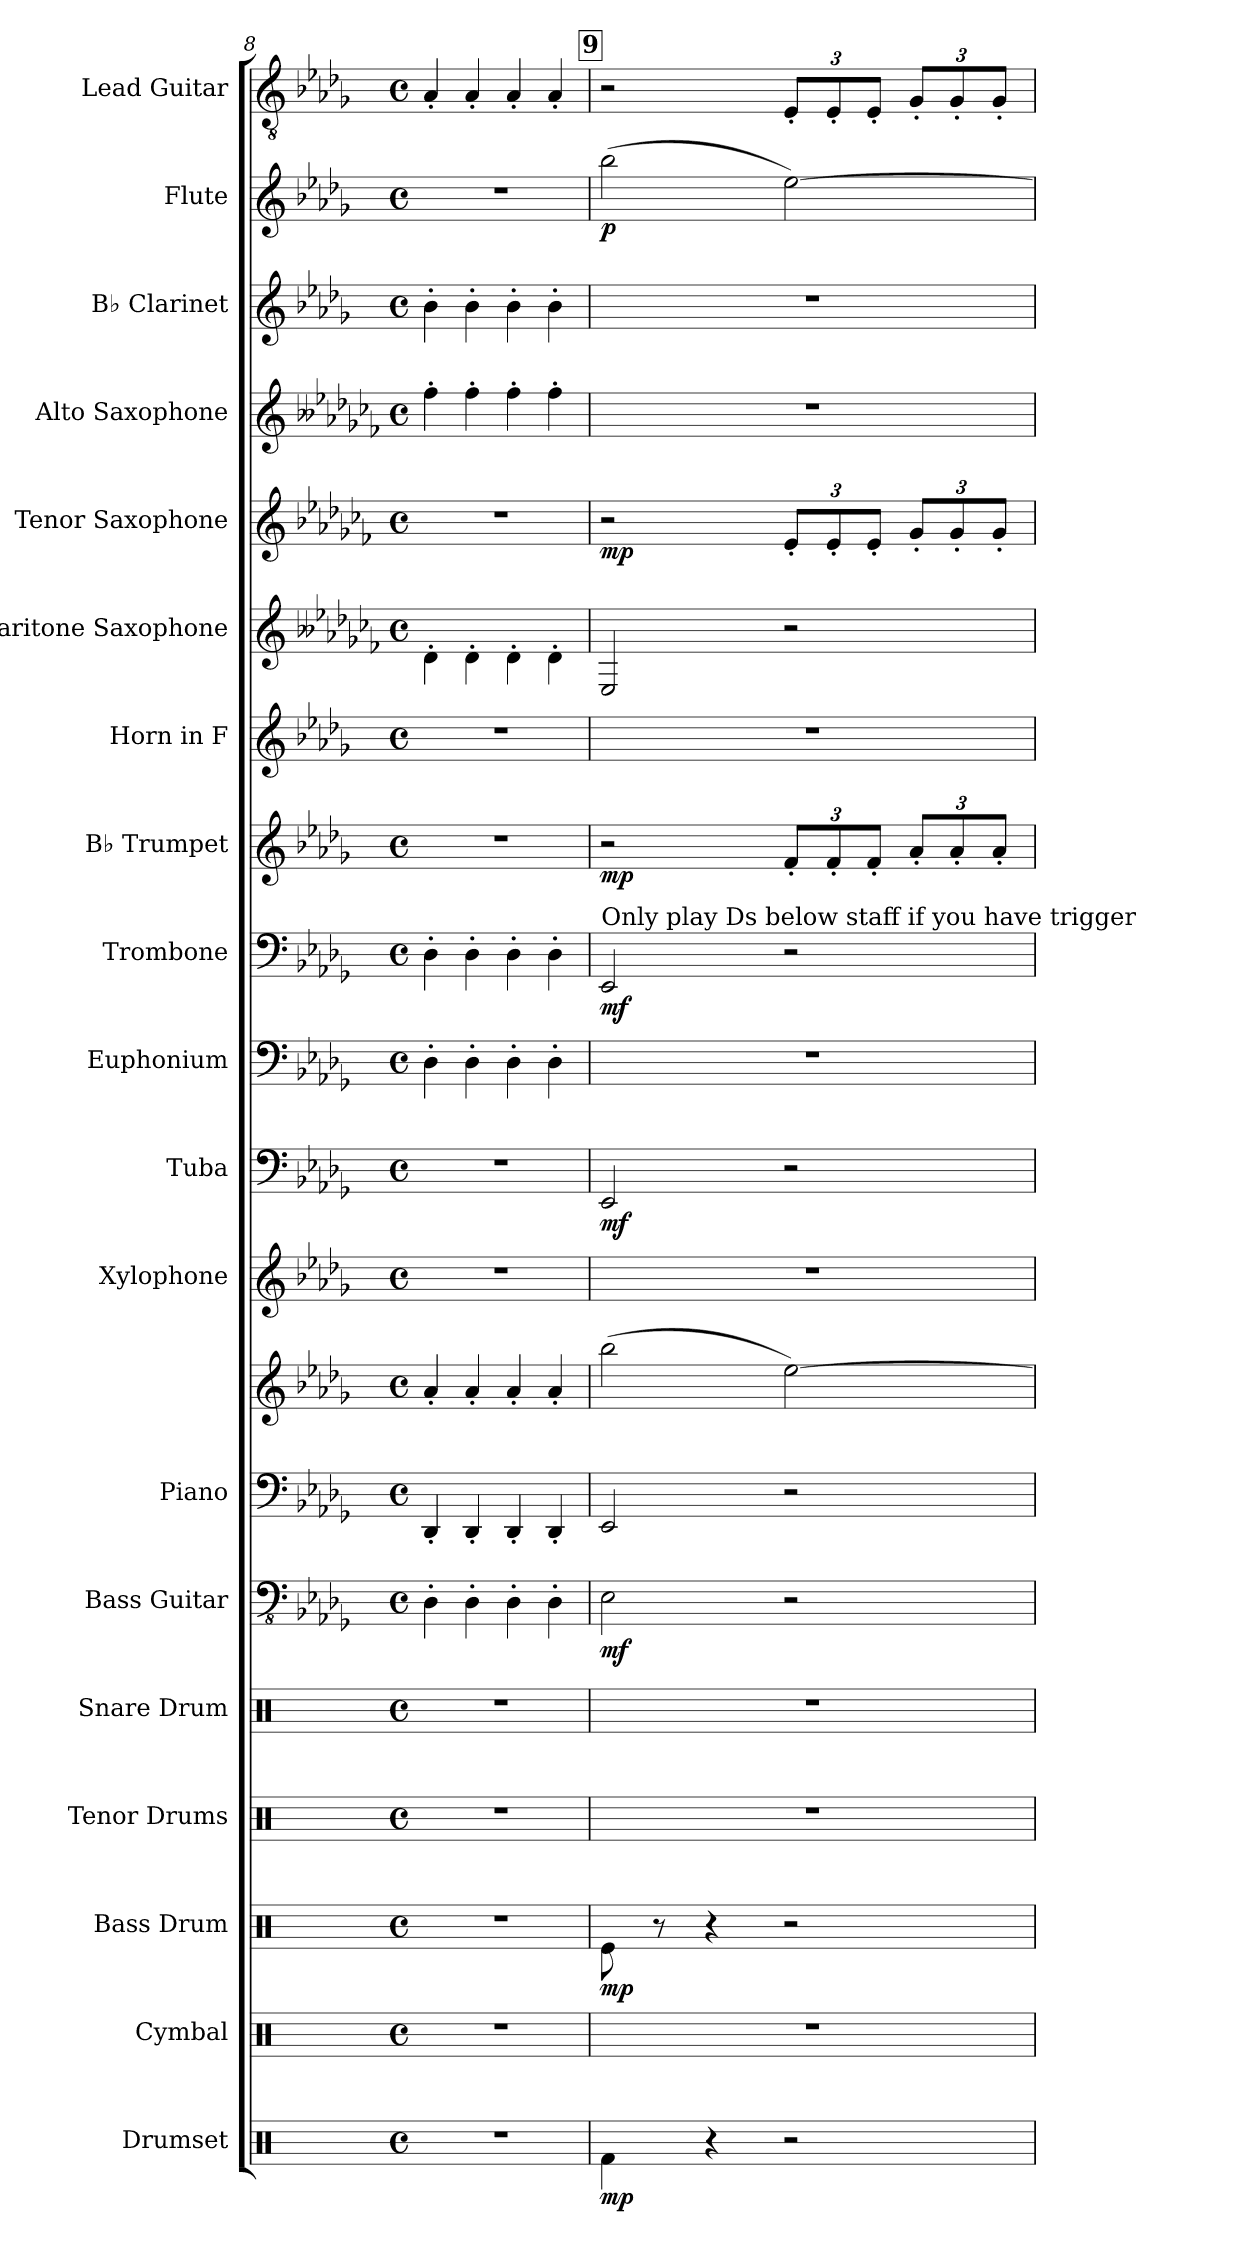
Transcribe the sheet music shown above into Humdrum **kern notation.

**kern	**dynam	**kern	**kern	**dynam	**kern	**kern	**kern	**dynam	**kern	**kern	**dynam	**kern	**kern	**dynam	**kern	**kern	**dynam	**kern	**dynam	**kern	**kern	**kern	**dynam	**kern	**kern	**kern	**dynam	**kern
*part19	*part19	*part18	*part17	*part17	*part16	*part15	*part14	*part14	*part13	*part13	*part13	*part12	*part11	*part11	*part10	*part9	*part9	*part8	*part8	*part7	*part6	*part5	*part5	*part4	*part3	*part2	*part2	*part1
*staff20	*staff20	*staff19	*staff18	*staff18	*staff17	*staff16	*staff15	*staff15	*staff14	*staff13	*staff13/14	*staff12	*staff11	*staff11	*staff10	*staff9	*staff9	*staff8	*staff8	*staff7	*staff6	*staff5	*staff5	*staff4	*staff3	*staff2	*staff2	*staff1
*I"Drumset	*	*I"Cymbal	*I"Bass Drum	*	*I"Tenor Drums	*I"Snare Drum	*I"Bass Guitar	*	*I"Piano	*	*	*I"Xylophone	*I"Tuba	*	*I"Euphonium	*I"Trombone	*	*I"B♭ Trumpet	*	*I"Horn in F	*I"Baritone Saxophone	*I"Tenor Saxophone	*	*I"Alto Saxophone	*I"B♭ Clarinet	*I"Flute	*	*I"Lead Guitar
*I'Drs.	*	*I'Cym.	*I'B. Dr.	*	*I'TD	*I'Sn. Dr.	*I'B. Guit.	*	*I'Pno.	*	*	*I'Xyl.	*I'Tba.	*	*I'Euph.	*I'Trb.	*	*I'B♭ Tpt.	*	*	*I'Bar. Sax.	*I'T. Sax.	*	*I'A. Sax.	*I'B♭ Cl.	*I'Fl.	*	*I'L. Guit.
*clefX	*	*clefX	*clefX	*	*clefX	*clefX	*clefFv4	*	*clefF4	*clefG2	*	*clefG2	*clefF4	*	*clefF4	*clefF4	*	*clefG2	*	*clefG2	*clefG2	*clefG2	*	*clefG2	*clefG2	*clefG2	*	*clefGv2
*	*	*	*	*	*	*	*	*	*	*	*	*ITrd-7c-12	*	*	*	*	*	*ITrd1c2	*	*ITrd4c7	*ITrd12c21	*ITrd8c14	*	*ITrd5c9	*ITrd1c2	*	*	*
*k[]	*	*k[]	*k[]	*	*k[]	*k[]	*k[b-e-a-d-g-]	*	*k[b-e-a-d-g-]	*k[b-e-a-d-g-]	*	*k[b-e-a-d-g-]	*k[b-e-a-d-g-]	*	*k[b-e-a-d-g-]	*k[b-e-a-d-g-]	*	*k[b-e-a-d-g-c-f-]	*	*k[b-e-a-d-g-c-]	*k[b--e-a-d-g-c-f-]	*k[b-e-a-d-g-c-f-]	*	*k[b--e-a-d-g-c-f-]	*k[b-e-a-d-g-c-f-]	*k[b-e-a-d-g-]	*	*k[b-e-a-d-g-]
*M4/4	*	*M4/4	*M4/4	*	*M4/4	*M4/4	*M4/4	*	*M4/4	*M4/4	*	*M4/4	*M4/4	*	*M4/4	*M4/4	*	*M4/4	*	*M4/4	*M4/4	*M4/4	*	*M4/4	*M4/4	*M4/4	*	*M4/4
*met(c)	*	*met(c)	*met(c)	*	*met(c)	*met(c)	*met(c)	*	*met(c)	*met(c)	*	*met(c)	*met(c)	*	*met(c)	*met(c)	*	*met(c)	*	*met(c)	*met(c)	*met(c)	*	*met(c)	*met(c)	*met(c)	*	*met(c)
=8	=8	=8	=8	=8	=8	=8	=8	=8	=8	=8	=8	=8	=8	=8	=8	=8	=8	=8	=8	=8	=8	=8	=8	=8	=8	=8	=8	=8
1r	.	1r	1r	.	1r	1r	4DD-'\	.	4DD-'/	4a-'/	.	1r	1r	.	4D-'\	4D-'\	.	1r	.	1r	4D-'\	1r	.	4a-'\	4a-'\	1r	.	4A-'/
.	.	.	.	.	.	.	4DD-'\	.	4DD-'/	4a-'/	.	.	.	.	4D-'\	4D-'\	.	.	.	.	4D-'\	.	.	4a-'\	4a-'\	.	.	4A-'/
.	.	.	.	.	.	.	4DD-'\	.	4DD-'/	4a-'/	.	.	.	.	4D-'\	4D-'\	.	.	.	.	4D-'\	.	.	4a-'\	4a-'\	.	.	4A-'/
.	.	.	.	.	.	.	4DD-'\	.	4DD-'/	4a-'/	.	.	.	.	4D-'\	4D-'\	.	.	.	.	4D-'\	.	.	4a-'\	4a-'\	.	.	4A-'/
!!LO:REH:place=s1:a:B:fs=14:t=9
=9	=9	=9	=9	=9	=9	=9	=9	=9	=9	=9	=9	=9	=9	=9	=9	=9	=9	=9	=9	=9	=9	=9	=9	=9	=9	=9	=9	=9
!	!	!	!	!	!	!	!	!	!	!	!	!	!	!	!	!LO:TX:a:t=Only play Ds below staff if you have trigger	!	!	!	!	!	!	!	!	!	!	!	!
!	!LO:DY:b	!	!	!LO:DY:b	!	!	!	!LO:DY:b	!	!	!LO:DY:b=2	!	!	!	!	!	!	!	!	!	!	!	!	!	!	!	!	!
!	!	!	!	!	!	!	!	!	!	!	!LO:DY:n=1:b	!	!	!LO:DY:b	!	!	!LO:DY:b	!	!LO:DY:b	!	!	!	!LO:DY:b	!	!	!	!LO:DY:b	!
4Rf\	mp	1r	8Re\	mp	1r	1r	2EE-\	mf	2EE-/	(2bb-\	mf p	1r	2EE-/	mf	1r	2EE-/	mf	2r	mp	1r	2EE-/	2r	mp	1r	1r	(2bb-\	p	2r
.	.	.	8r	.	.	.	.	.	.	.	.	.	.	.	.	.	.	.	.	.	.	.	.	.	.	.	.	.
4r	.	.	4r	.	.	.	.	.	.	.	.	.	.	.	.	.	.	.	.	.	.	.	.	.	.	.	.	.
*	*	*	*	*	*	*	*	*	*	*	*	*	*	*	*	*	*	*Xbrackettup	*	*	*	*Xbrackettup	*	*	*	*	*	*Xbrackettup
2r	.	.	2r	.	.	.	2r	.	2r	[2ee-\)	.	.	2r	.	.	2r	.	12e-'/L	.	.	2r	12E-'/L	.	.	.	[2ee-\)	.	12E-'/L
.	.	.	.	.	.	.	.	.	.	.	.	.	.	.	.	.	.	12e-'/	.	.	.	12E-'/	.	.	.	.	.	12E-'/
.	.	.	.	.	.	.	.	.	.	.	.	.	.	.	.	.	.	12e-'/J	.	.	.	12E-'/J	.	.	.	.	.	12E-'/J
.	.	.	.	.	.	.	.	.	.	.	.	.	.	.	.	.	.	12g-'/L	.	.	.	12G-'/L	.	.	.	.	.	12G-'/L
.	.	.	.	.	.	.	.	.	.	.	.	.	.	.	.	.	.	12g-'/	.	.	.	12G-'/	.	.	.	.	.	12G-'/
.	.	.	.	.	.	.	.	.	.	.	.	.	.	.	.	.	.	12g-'/J	.	.	.	12G-'/J	.	.	.	.	.	12G-'/J
=	=	=	=	=	=	=	=	=	=	=	=	=	=	=	=	=	=	=	=	=	=	=	=	=	=	=	=	=
*-	*-	*-	*-	*-	*-	*-	*-	*-	*-	*-	*-	*-	*-	*-	*-	*-	*-	*-	*-	*-	*-	*-	*-	*-	*-	*-	*-	*-
